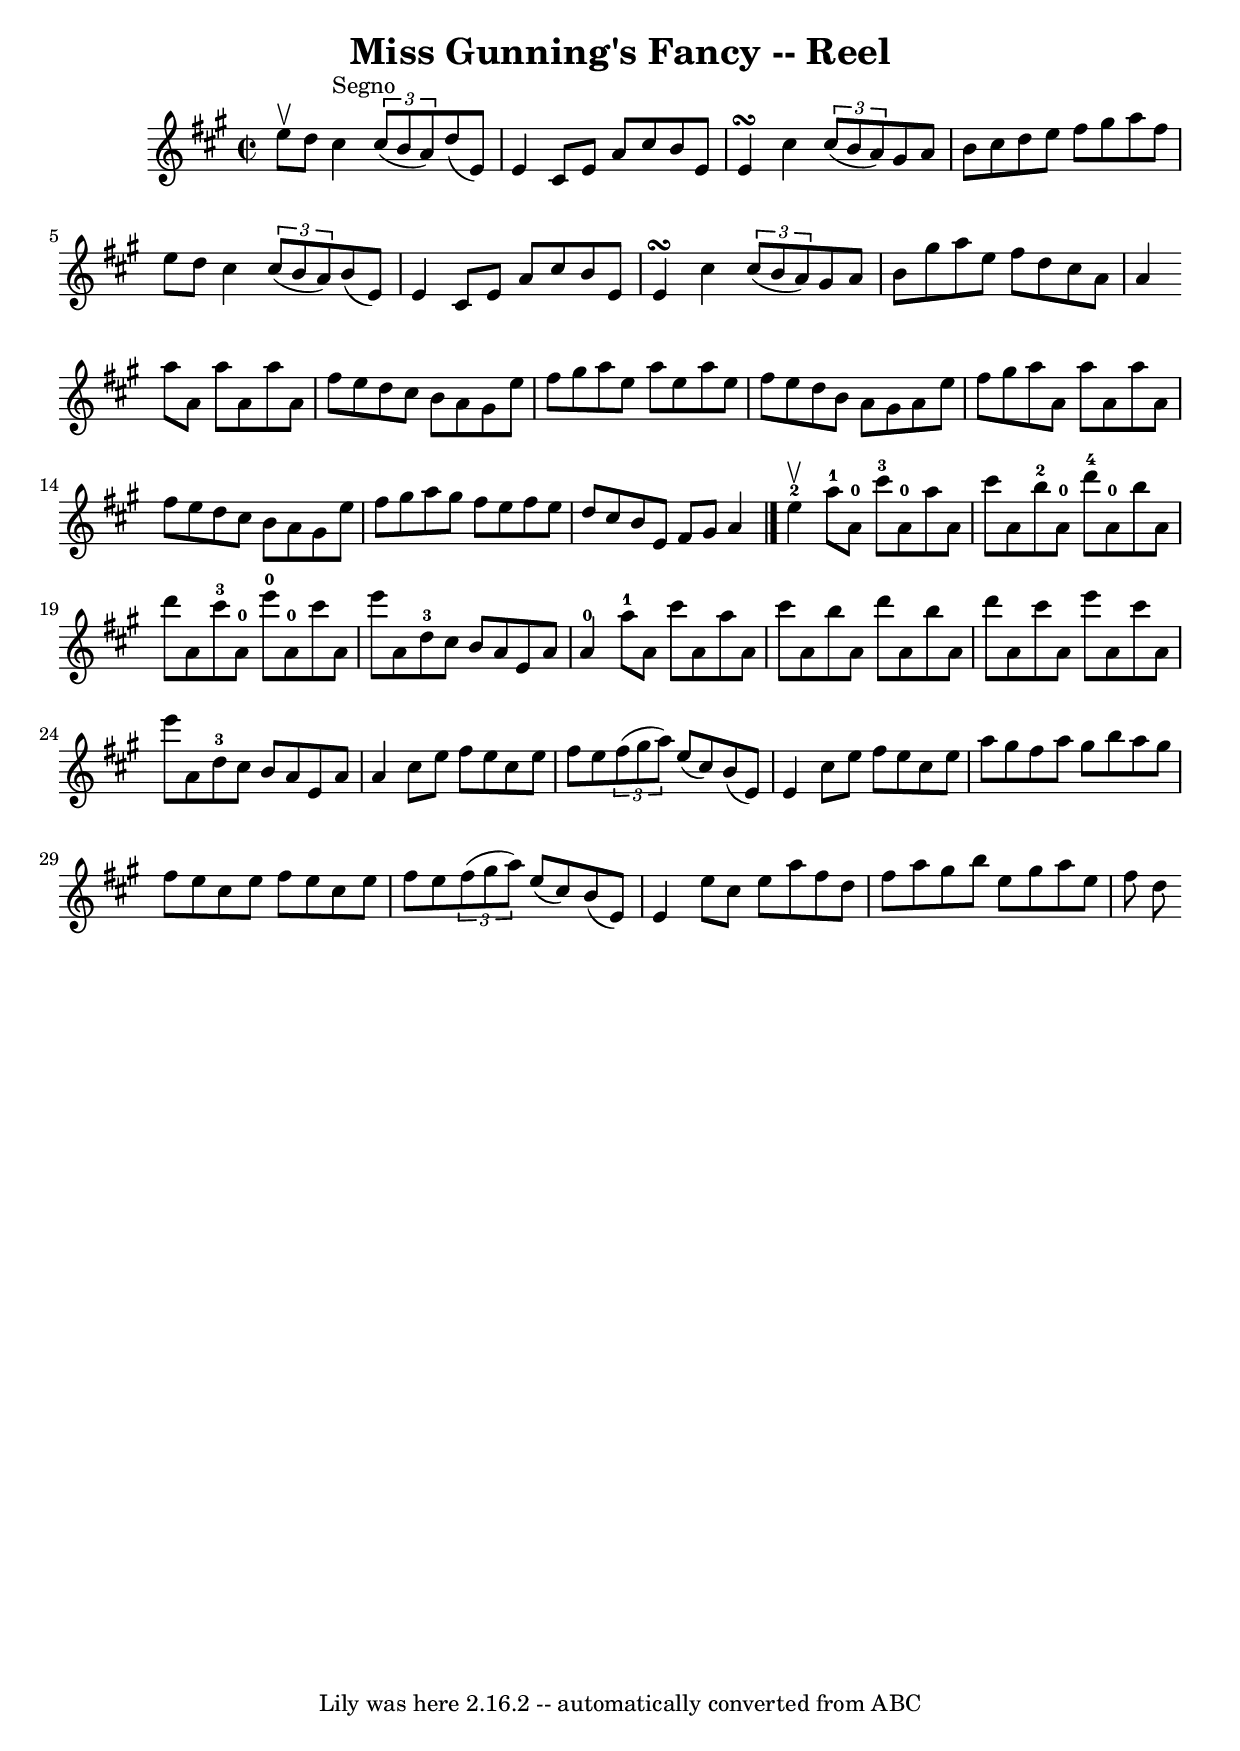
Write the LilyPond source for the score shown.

\version "2.16.2"
\include "Mammoth.ily"
\header {
  %% book = "Ryan's Mammoth Collection"
 crossRefNumber = "1"
 footnotes = "\\\\214 =FF=20"
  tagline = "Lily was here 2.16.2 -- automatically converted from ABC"
  title = "Miss Gunning's Fancy -- Reel"

}
voicedefault =  {


  \override Staff.TimeSignature #'style = #'C
  \time 2/2 
  \key a \major e''8^\upbow d''8     |
 cis''4^"Segno"  
  \times 2/3 { cis''8 (b'8 a'8)  	     } d''8 (e'8) e'4      |
 cis'8 e'8 a'8 cis''8 b'8 e'8 e'4\turn    |
  
 cis''4    \times 2/3 { cis''8 (b'8 a'8) 
		       } gis'8 a'8 b'8 cis''8     |
 d''8 e''8 fis''8 gis''8 a''8 fis''8 e''8 d''8     |
 cis''4    \times 2/3 { cis''8 (b'8 a'8) 
		       } b'8 (e'8) e'4     |
 cis'8 e'8 a'8 cis''8 b'8 e'8 e'4\turn     |
 cis''4    \times 2/3 { cis''8 (b'8 a'8  
			)  		       } gis'8 a'8 b'8 gis''8     |
 a''8 e''8 fis''8 d''8 cis''8 a'8 a'4    \bar " |." a''8 a'8 a''8 a'8 a''8 a'8 fis''8 e''8     |
 d''8 cis''8 b'8 a'8 gis'8 e''8 fis''8 gis''8     |
 a''8 e''8 a''8 e''8 a''8 e''8 fis''8 e''8     |
 d''8 b'8 a'8 gis'8 a'8 e''8 fis''8 gis''8     |
 a''8 a'8 a''8 a'8 a''8 a'8 fis''8 e''8     |
 d''8 cis''8 b'8 a'8 gis'8 e''8 fis''8 gis''8     |
 a''8 gis''8 fis''8 e''8 fis''8 e''8 d''8 cis''8     |
 b'8 e'8 fis'8 gis'8 a'4    \bar "|." e''4-2^\upbow  |
 a''8-1 a'8-0 cis'''8-3 a'8-0 a''8 a'8 cis'''8 a'8    |
 b''8-2 a'8-0 d'''8-4 a'8-0 b''8 a'8 d'''8 a'8      |
 cis'''8-3 a'8-0 e'''8-0 a'8-0 cis'''8 a'8 e'''8 a'8     |
 d''8-3 cis''8 b'8 a'8 e'8 a'8 a'4-0    |
 a''8-1 a'8 cis'''8 a'8 a''8 a'8 cis'''8 a'8     |
 b''8 a'8 d'''8 a'8 b''8 a'8 d'''8 a'8     |
 cis'''8 a'8 e'''8 a'8 cis'''8 a'8 e'''8 a'8     |
 d''8-3 cis''8 b'8 a'8 e'8 a'8 a'4    \bar " |." cis''8 e''8 fis''8 e''8 cis''8 e''8 fis''8 e''8     |
  \times 2/3 { fis''8 (gis''8 a''8) 
	     } e''8 (cis''8) b'8 (e'8) e'4     |
 cis''8 e''8 fis''8 e''8 cis''8 e''8 a''8 gis''8     |
 fis''8 a''8 gis''8 b''8 a''8 gis''8 fis''8 e''8     |
 cis''8 e''8 fis''8 e''8 cis''8 e''8 fis''8 e''8     |
  
  \times 2/3 { fis''8 (gis''8 a''8) 
	     } e''8 (cis''8) b'8 ( e'8) e'4     |
 e''8 cis''8 e''8 a''8 fis''8 d''8 fis''8 a''8     |
 gis''8 b''8 e''8 gis''8 a''8 e''8 fis''8 d''8    \bar " |."   

}

\score{
  <<

    \context Staff="default"
    {
      \voicedefault 
      
    }

  >>
  \layout {
    
  }
  \midi {
  }

}
